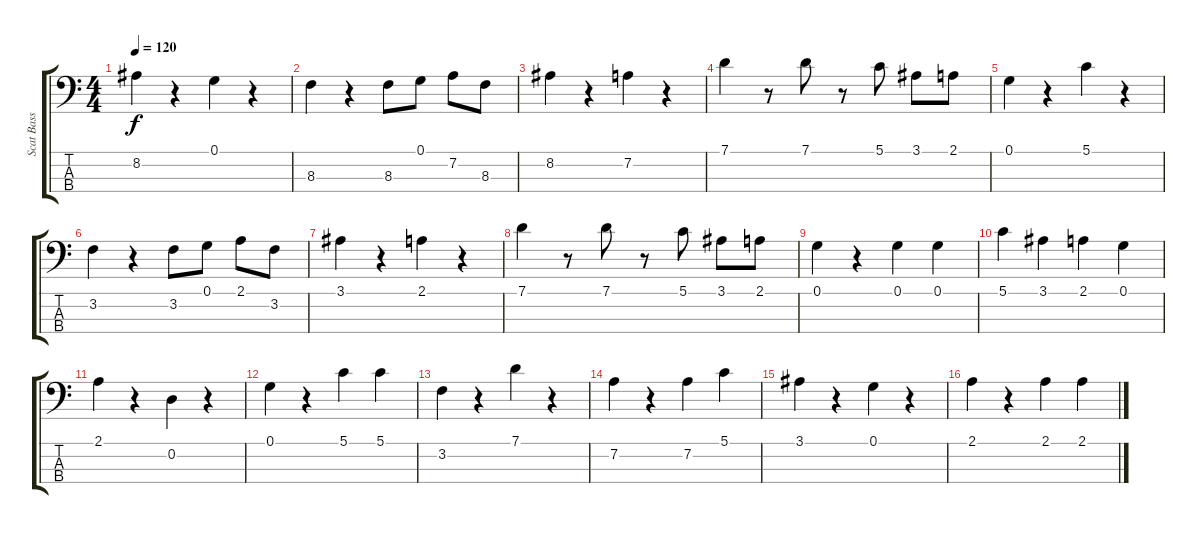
\track ("Scat Bass" "Scat Bass") {instrument synthbass1}
\staff {score tabs}
\tuning (G2 D2 A1 E1) {hide}
\ts (4 4)
\tempo 120
\clef f4
\ks c
8.2.4{dy f} r.4 0.1.4 r.4 |
8.3.4 r.4 8.3.8 0.1.8 7.2.8 8.3.8 |
8.2.4 r.4 7.2.4 r.4 |
7.1.4 r.8 7.1.8 r.8 5.1.8 3.1.8 2.1.8 |
0.1.4 r.4 5.1.4 r.4 |
3.2.4 r.4 3.2.8 0.1.8 2.1.8 3.2.8 |
3.1.4 r.4 2.1.4 r.4 |
7.1.4 r.8 7.1.8 r.8 5.1.8 3.1.8 2.1.8 |
0.1.4 r.4 0.1.4 0.1.4 |
5.1.4 3.1.4 2.1.4 0.1.4 |
2.1.4 r.4 0.2.4 r.4 |
0.1.4 r.4 5.1.4 5.1.4 |
3.2.4 r.4 7.1.4 r.4 |
7.2.4 r.4 7.2.4 5.1.4 |
3.1.4 r.4 0.1.4 r.4 |
2.1.4 r.4 2.1.4 2.1.4
